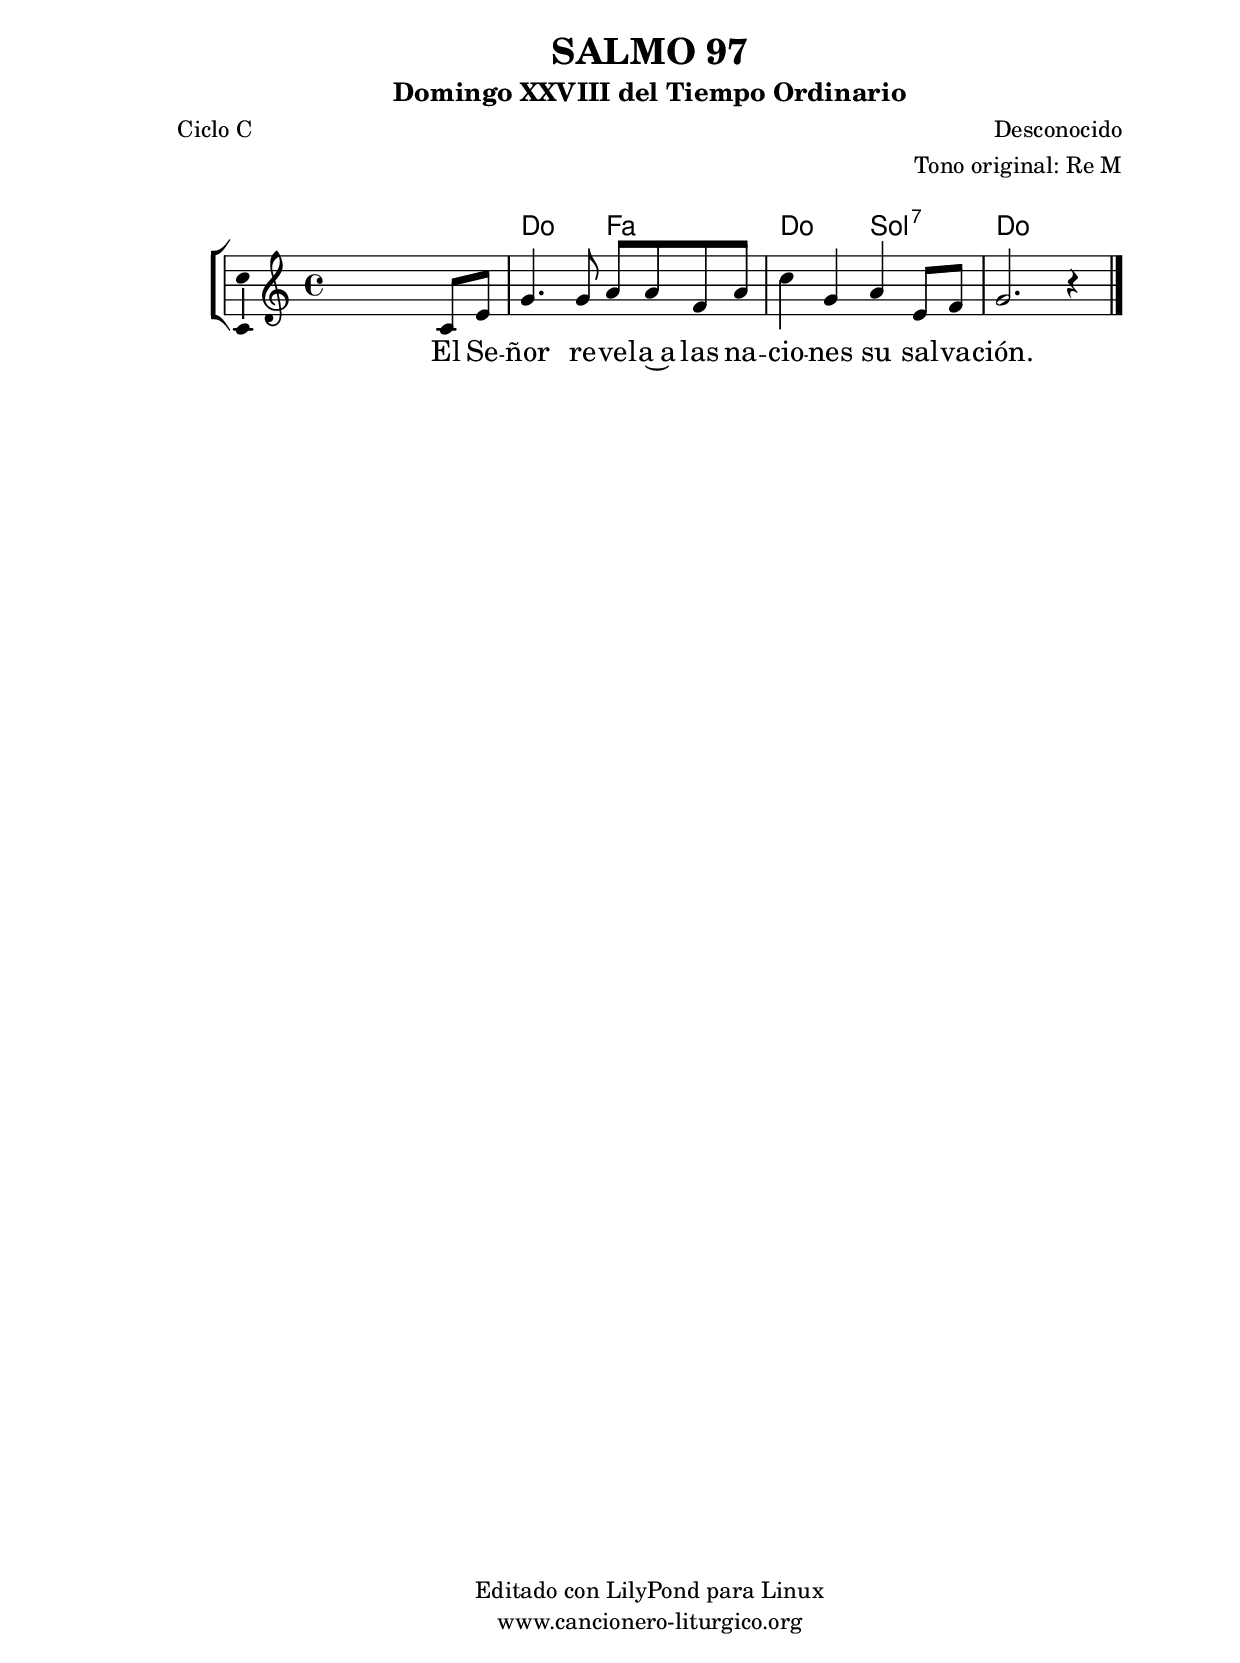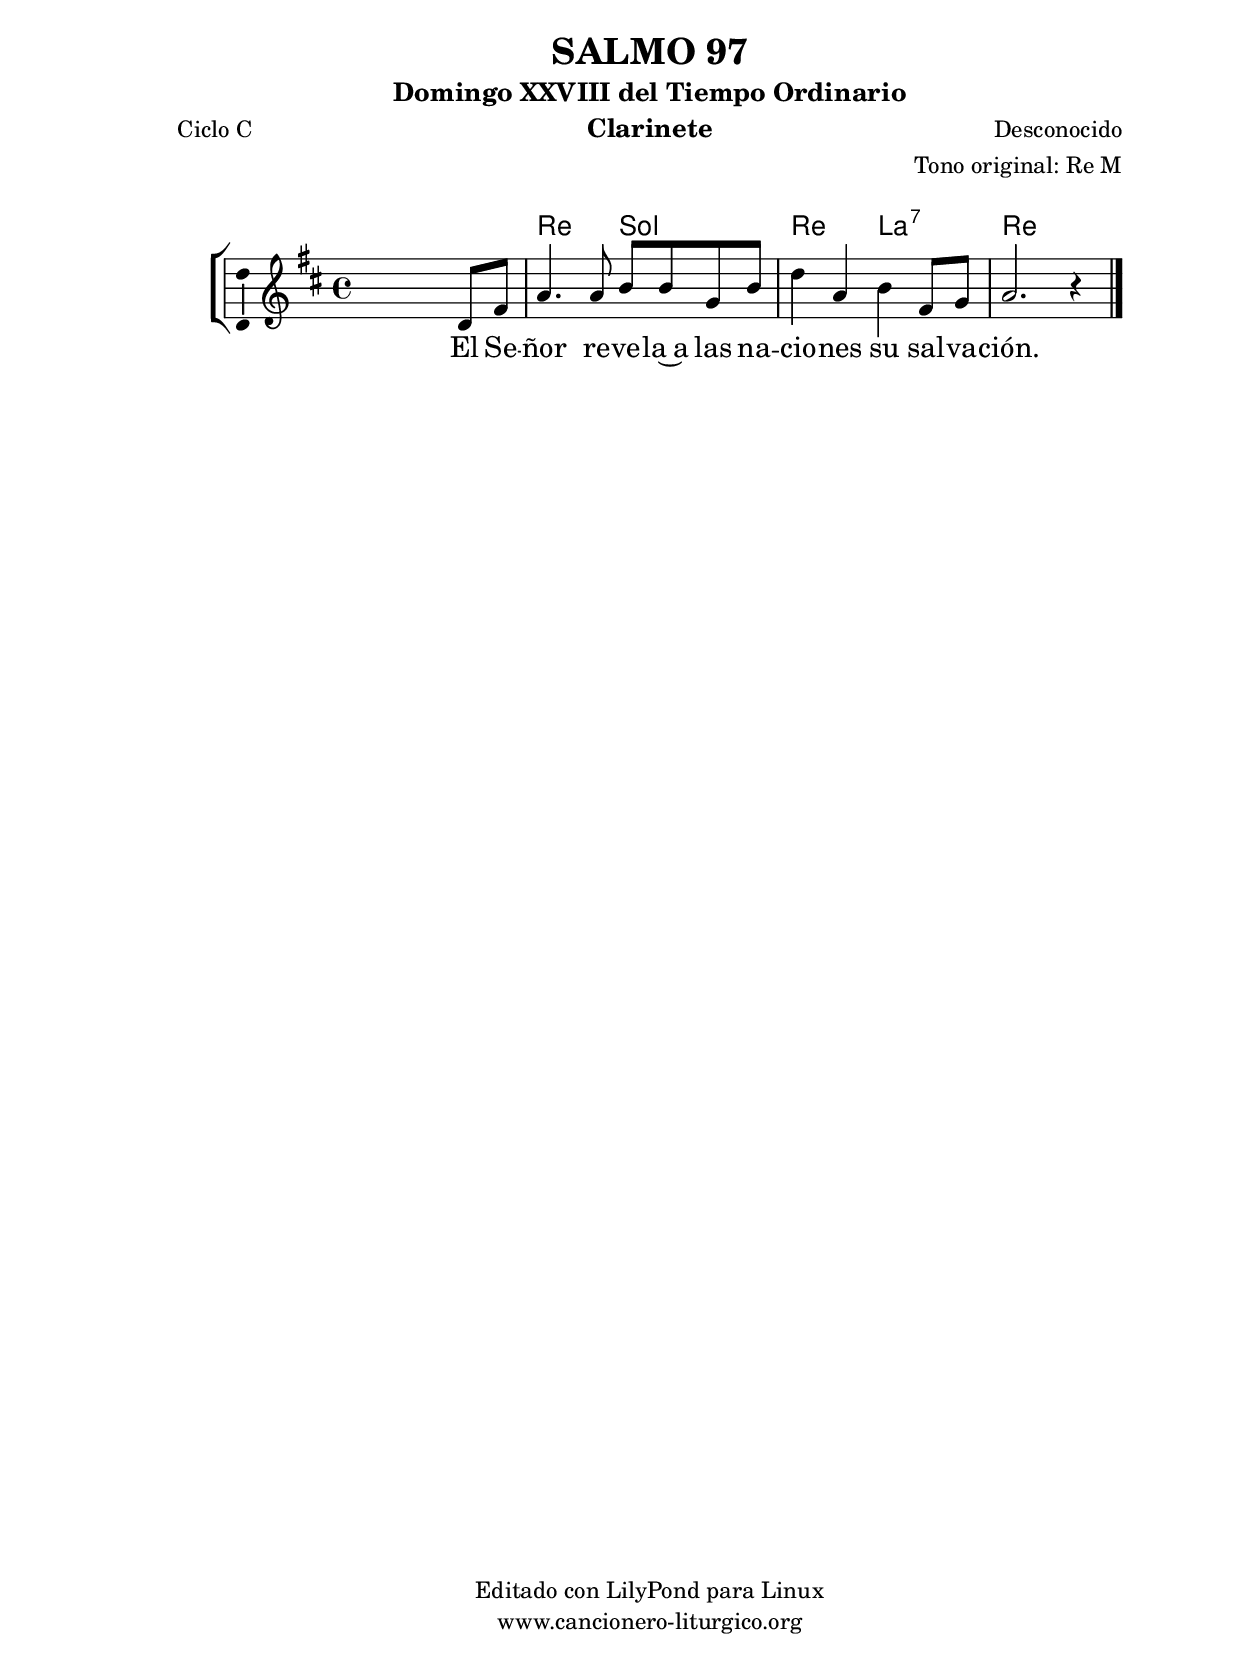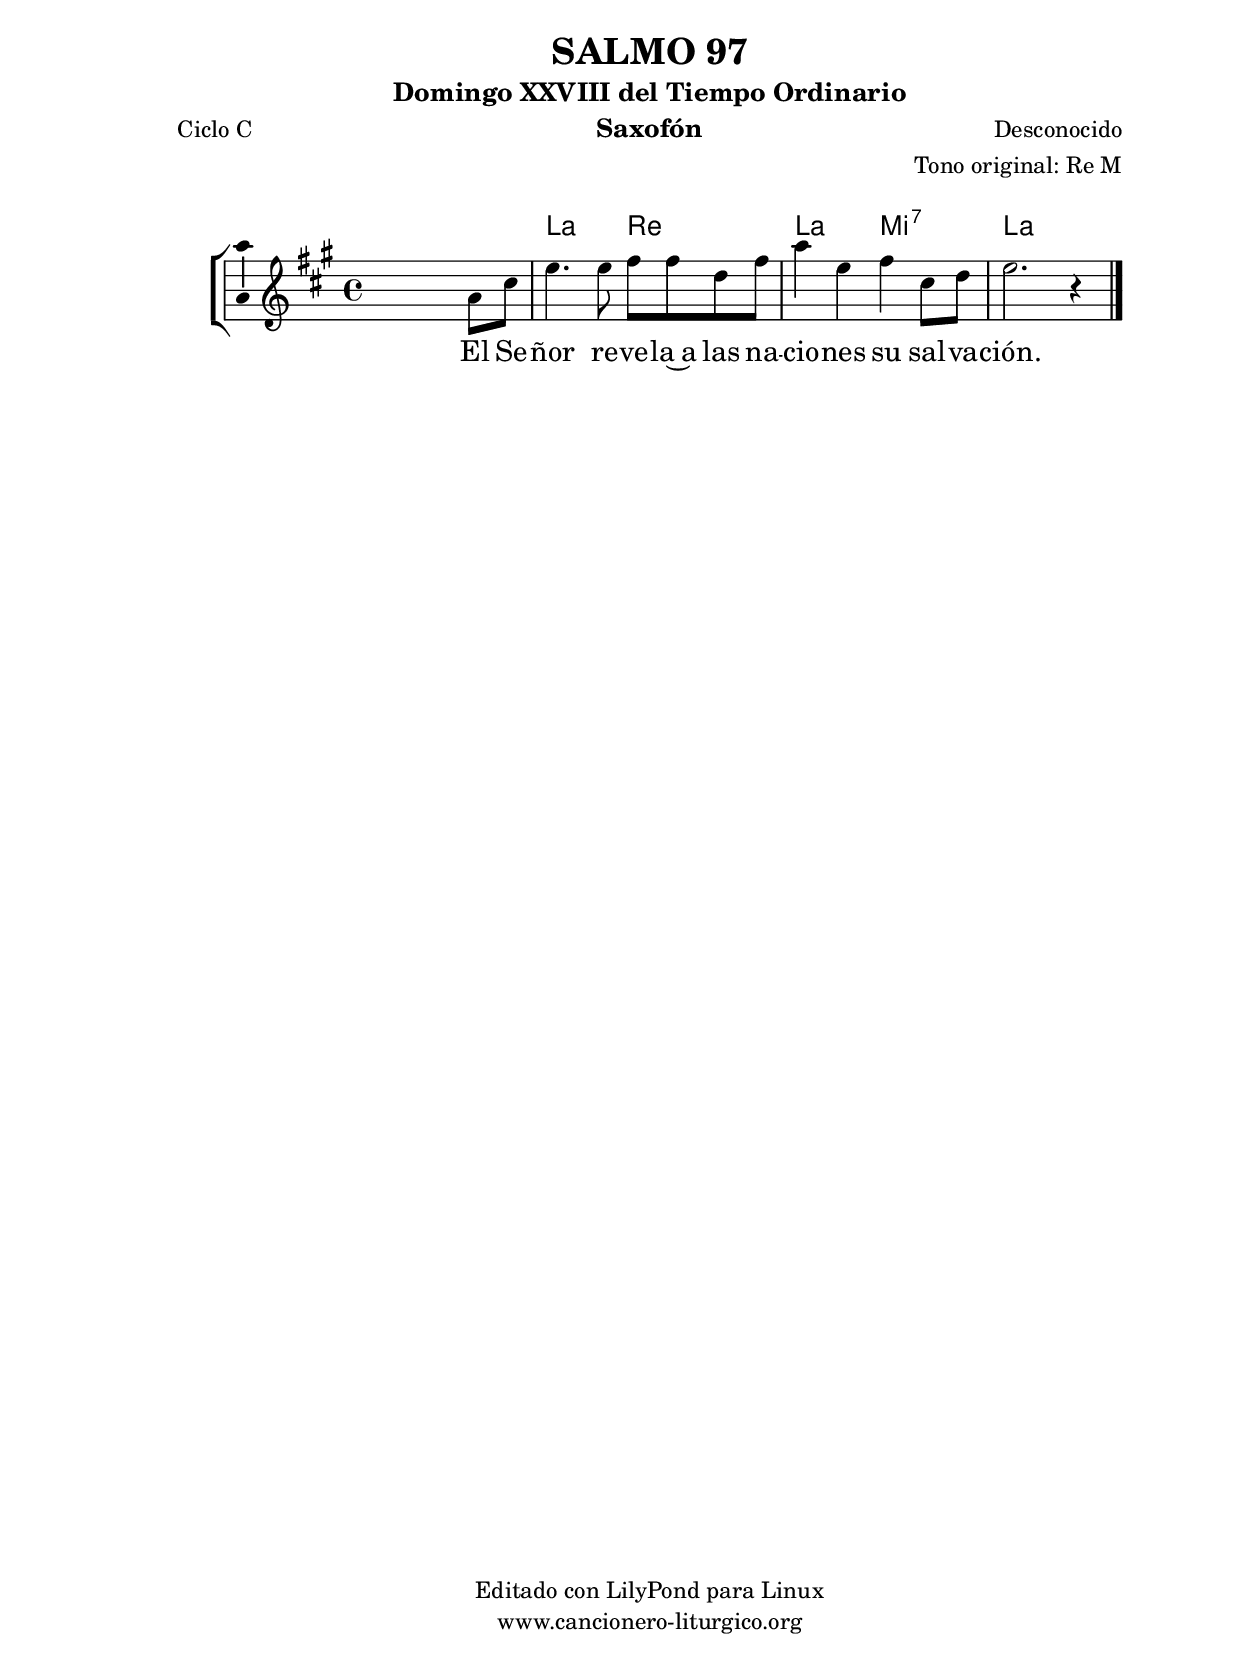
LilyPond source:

%
%para convertir .midi en .wav:
%timidity filename.midi -Ow -o finename.wav
%
%
%Para convertir de .wav a .mp3:
%lame -h -m j filename.wav
%
%
%para escuchar el midi:
%timidity nombrefichero.midi
%


%versión de lilypond para la que se ha escrito esta partitura:
\version "2.16.0"

	%Tamaño papel
	#(set-default-paper-size "a4")
	%Tamaño partitura
	#(set-global-staff-size 20)
	%No responde al pulsar sobre una nota
	#(ly:set-option 'point-and-click #f)

%parámetros del encabezamiento:
\header {
	title = "SALMO 97"
	subtitle = "Domingo XXVIII del Tiempo Ordinario"
	composer = "Desconocido"
	poet = "Ciclo C"
	meter = ""
	arranger = "Tono original: Re M"
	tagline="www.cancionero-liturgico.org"
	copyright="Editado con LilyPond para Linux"
	}

%parámetros asociados al papel:
\paper  {
	oddHeaderMarkup = \markup {\fill-line { \on-the-fly #not-first-page \fromproperty #'header:title \on-the-fly #not-first-page \fromproperty #'header:composer }}
	evenHeaderMarkup = \markup {\fill-line { \fromproperty #'header:composer \fromproperty #'header:title }}
	#(set-paper-size "a4")
	print-page-number = ##f
	first-page-number = 1
	print-first-page-number = ##f
%	head-separation = 3.0 \cm
	top-margin = 2.0 \cm
	bottom-margin = 0.5\cm
%%%	bottom-margin = -1.0\cm
	left-margin = 3.0 \cm
	line-width = 16.0 \cm 
	indent = 8\mm
	interscoreline = 2.\mm
	between-system-space = 15\mm
%	para que las partituras no llenen la hoja:
	ragged-bottom = ##t
%	idem para la última hoja:
	ragged-last-bottom = ##f
%	para que las partituras llenen el ancho del papel:
	ragged-last = ##f
	after-title-space = 2.5 \cm
%page-count=1
%system-count=8

	%Flexible Vertical Spacing
%	markup-markup-spacing =
%	#'((basic-distance . 15) (minimum-distance . 15) (padding . 3))
	markup-system-spacing =
	#'((basic-distance . 15) (minimum-distance . 15) (padding . 3))
	system-system-spacing =
	#'((basic-distance . 15) (minimum-distance . 15) (padding . 3))
	score-system-spacing =
	#'((basic-distance . 15) (minimum-distance . 15) (padding . 5))
%	top-system-spacing = % header
%	#'((basic-distance . 8) (minimum-distance . 0) (padding . 3))
%	top-markup-spacing =
%	#'((basic-distance . 20) (minimum-distance . 20) (padding . 3))
	last-bottom-spacing = % footer
	#'((basic-distance . 5) (minimum-distance . 5) (padding . 3))
%	score-markup-spacing =
%	#'((basic-distance . 16) (minimum-distance . 13) (padding . 3))

	}


%parámetros que afectan a toda la partitura:
global =  {
	%clave de sol (G):
	\clef G
	%armadura:
%	\transpose c d
	\key c \major
	\tempo 4=100
	\set Score.tempoHideNote = ##t
	}


acordes = {
	\italianChords
	\chordmode {
%	\transpose c d
{

s1
c2 f c g:7 c1

	}
	}
}

melodia = 
%	\transpose c d
{
	\relative c'{

\time4/4

s2 s4 c8 e
g4. g8 a a f a
c4 g a e8 f
g2. r4

	\bar "|."
	}
	}


texto = \lyricmode {
El Se -- ñor re -- ve -- la~a las na -- cio -- nes
su sal -- va -- ción.
	}


acordesStaff = \context ChordNames = acordesStaff <<
	\set chordChanges = ##t
	\acordes
	>>


vozStaff = \context Voice = vozStaff
\with {\consists "Ambitus_engraver"}
<<
%	\set Staff.instrumentName = ""
%	\set Staff.shortInstrumentName = ""
%	\set Staff.midiInstrument = #"clarinet"
%	\set Staff.midiInstrument = #"cello"
%	\set Staff.midiInstrument = #"flute"
	\set Staff.midiInstrument = #"electric guitar (jazz)"
%	\set Staff.midiInstrument = #"english horn"
%	\set Staff.midiInstrument = #"violin"
%	\set Staff.midiInstrument = #"glockenspiel"
	\set Staff.midiMinimumVolume = #0.7
	\set Staff.midiMaximumVolume = #0.9
	\global
	\melodia
	>>


textoStaff = \context Lyrics = textoStaff <<
	\lyricsto vozStaff \texto
	>>

\book {
	\score {
		\context ChoirStaff {
			\override StaffGroup.SystemStartBracket #'collapse-height = #1
			\override Score.SystemStartBar #'collapse-height = #1
			<<
			\acordesStaff
			\vozStaff
			\textoStaff
			>>
			}
		\layout {
	    		\context {
				\Lyrics
				\override LyricText #'font-size = #2
				}
	   		 \context {
				\Score
				%fontSize = #3
				\override StaffSymbol #'staff-space = #(magstep +3)
				%\override Beam #'thickness = #0.55
				%\override SpacingSpanner #'spacing-increment = #1.0
				%\override Slur #'height-limit = #1.5
				}
			}
		}
	\score {
		\unfoldRepeats
		\context ChoirStaff {
			<<
			\acordesStaff
			\vozStaff
			>>
			}
		\midi {
	  		\context {
	  			\Score
				tempoWholesPerMinute = #(ly:make-moment 70 4)
				}
			}
		}
	}

%Partitura para clarinete
#(define output-suffix "C")
\book {
	\header{
		instrument = "Clarinete"
		}
	\score {
		\context ChoirStaff {
			\override StaffGroup.SystemStartBracket #'collapse-height = #1
			\override Score.SystemStartBar #'collapse-height = #1
\transpose c d
			<<
			\acordesStaff
			\vozStaff
			\textoStaff
			>>
			}
		\layout {
	    		\context {
				\Lyrics
				\override LyricText #'font-size = #2
				}
	   		 \context {
				\Score
				%fontSize = #3
				\override StaffSymbol #'staff-space = #(magstep +3)
				%\override Beam #'thickness = #0.55
				%\override SpacingSpanner #'spacing-increment = #1.0
				%\override Slur #'height-limit = #1.5
				}
			}
		}
	}

%Partitura para saxofón
#(define output-suffix "S")
\book {
	\header{
		instrument = "Saxofón"
		}
	\score {
		\context ChoirStaff {
			\override StaffGroup.SystemStartBracket #'collapse-height = #1
			\override Score.SystemStartBar #'collapse-height = #1
\transpose c a
			<<
			\acordesStaff
			\vozStaff
			\textoStaff
			>>
			}
		\layout {
	    		\context {
				\Lyrics
				\override LyricText #'font-size = #2
				}
	   		 \context {
				\Score
				%fontSize = #3
				\override StaffSymbol #'staff-space = #(magstep +3)
				%\override Beam #'thickness = #0.55
				%\override SpacingSpanner #'spacing-increment = #1.0
				%\override Slur #'height-limit = #1.5
				}
			}
		}
	}

